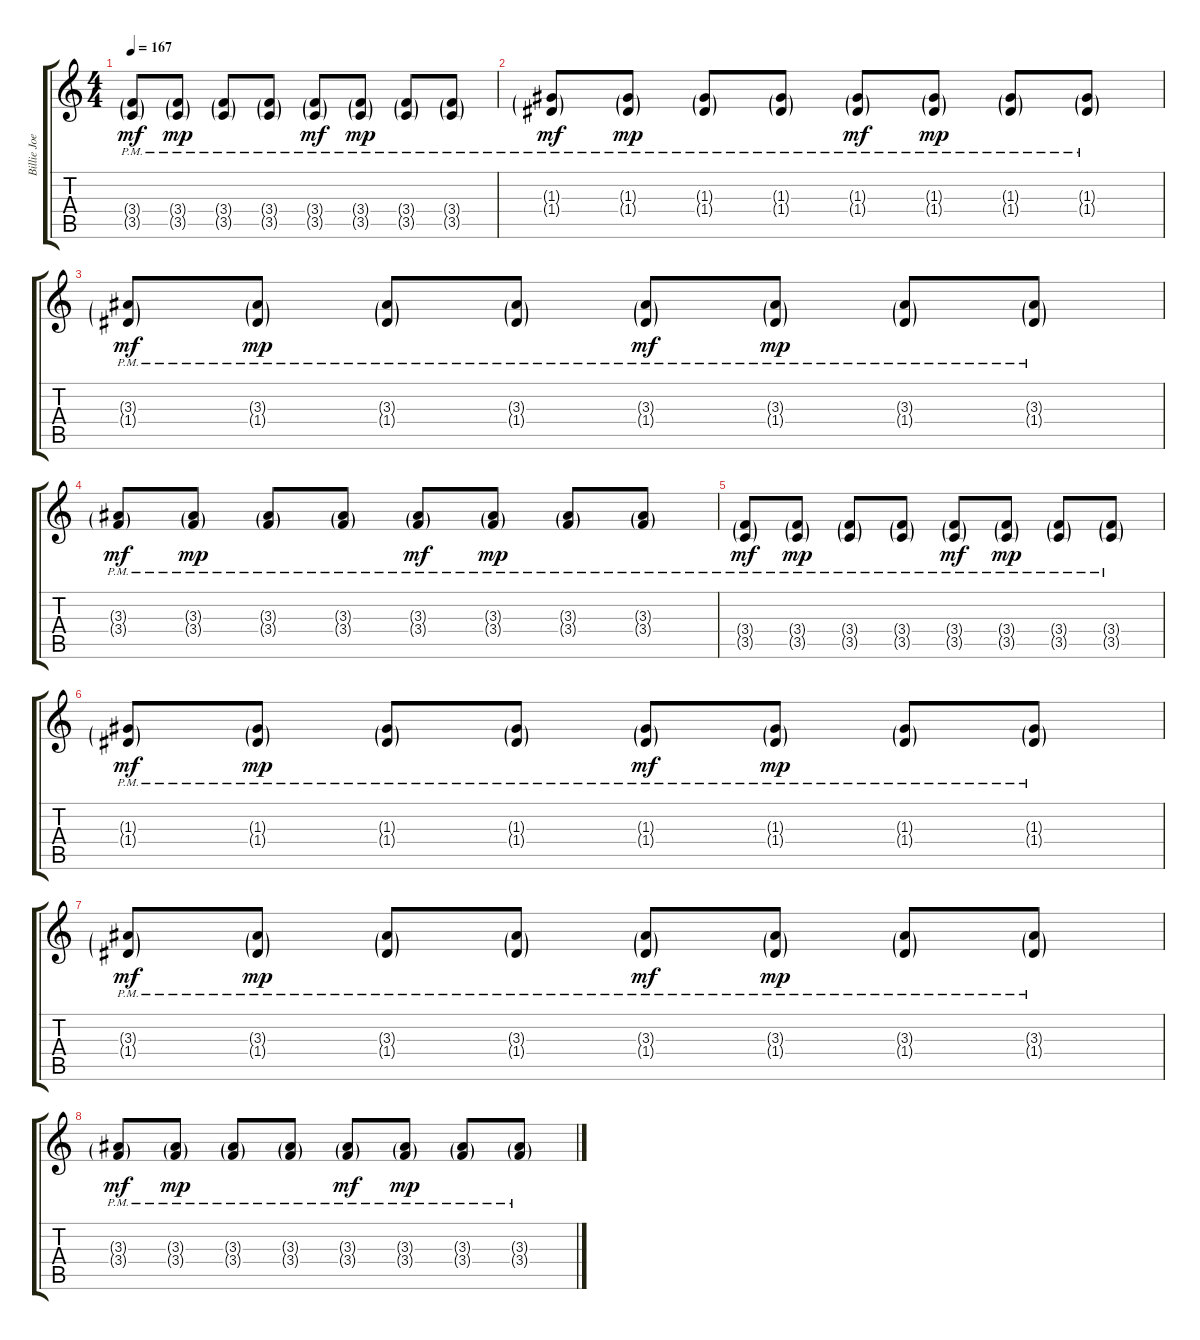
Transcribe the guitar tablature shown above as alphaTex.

\track ("Billie Joe Armstrong" "Billie Joe") {instrument overdrivenguitar}
\staff {score tabs}
\tuning (E4 B3 G3 D3 A2 E2) {hide}
\ts (4 4)
\tempo 167
\clef g2
\ks c
(3.4{g pm} 3.5{g pm}).8{dy mf} (3.4{g pm} 3.5{g pm}).8{dy mp} (3.4{g pm} 3.5{g pm}).8 (3.4{g pm} 3.5{g pm}).8 (3.4{g pm} 3.5{g pm}).8{dy mf} (3.4{g pm} 3.5{g pm}).8{dy mp} (3.4{g pm} 3.5{g pm}).8 (3.4{g pm} 3.5{g pm}).8 |
(1.3{g pm} 1.4{g pm}).8{dy mf} (1.3{g pm} 1.4{g pm}).8{dy mp} (1.3{g pm} 1.4{g pm}).8 (1.3{g pm} 1.4{g pm}).8 (1.3{g pm} 1.4{g pm}).8{dy mf} (1.3{g pm} 1.4{g pm}).8{dy mp} (1.3{g pm} 1.4{g pm}).8 (1.3{g pm} 1.4{g pm}).8 |
(3.3{g pm} 1.4{g pm}).8{dy mf} (3.3{g pm} 1.4{g pm}).8{dy mp} (3.3{g pm} 1.4{g pm}).8 (3.3{g pm} 1.4{g pm}).8 (3.3{g pm} 1.4{g pm}).8{dy mf} (3.3{g pm} 1.4{g pm}).8{dy mp} (3.3{g pm} 1.4{g pm}).8 (3.3{g pm} 1.4{g pm}).8 |
(3.3{g pm} 3.4{g pm}).8{dy mf} (3.3{g pm} 3.4{g pm}).8{dy mp} (3.3{g pm} 3.4{g pm}).8 (3.3{g pm} 3.4{g pm}).8 (3.3{g pm} 3.4{g pm}).8{dy mf} (3.3{g pm} 3.4{g pm}).8{dy mp} (3.3{g pm} 3.4{g pm}).8 (3.3{g pm} 3.4{g pm}).8 |
(3.4{g pm} 3.5{g pm}).8{dy mf} (3.4{g pm} 3.5{g pm}).8{dy mp} (3.4{g pm} 3.5{g pm}).8 (3.4{g pm} 3.5{g pm}).8 (3.4{g pm} 3.5{g pm}).8{dy mf} (3.4{g pm} 3.5{g pm}).8{dy mp} (3.4{g pm} 3.5{g pm}).8 (3.4{g pm} 3.5{g pm}).8 |
(1.3{g pm} 1.4{g pm}).8{dy mf} (1.3{g pm} 1.4{g pm}).8{dy mp} (1.3{g pm} 1.4{g pm}).8 (1.3{g pm} 1.4{g pm}).8 (1.3{g pm} 1.4{g pm}).8{dy mf} (1.3{g pm} 1.4{g pm}).8{dy mp} (1.3{g pm} 1.4{g pm}).8 (1.3{g pm} 1.4{g pm}).8 |
(3.3{g pm} 1.4{g pm}).8{dy mf} (3.3{g pm} 1.4{g pm}).8{dy mp} (3.3{g pm} 1.4{g pm}).8 (3.3{g pm} 1.4{g pm}).8 (3.3{g pm} 1.4{g pm}).8{dy mf} (3.3{g pm} 1.4{g pm}).8{dy mp} (3.3{g pm} 1.4{g pm}).8 (3.3{g pm} 1.4{g pm}).8 |
(3.3{g pm} 3.4{g pm}).8{dy mf} (3.3{g pm} 3.4{g pm}).8{dy mp} (3.3{g pm} 3.4{g pm}).8 (3.3{g pm} 3.4{g pm}).8 (3.3{g pm} 3.4{g pm}).8{dy mf} (3.3{g pm} 3.4{g pm}).8{dy mp} (3.3{g pm} 3.4{g pm}).8 (3.3{g pm} 3.4{g pm}).8
